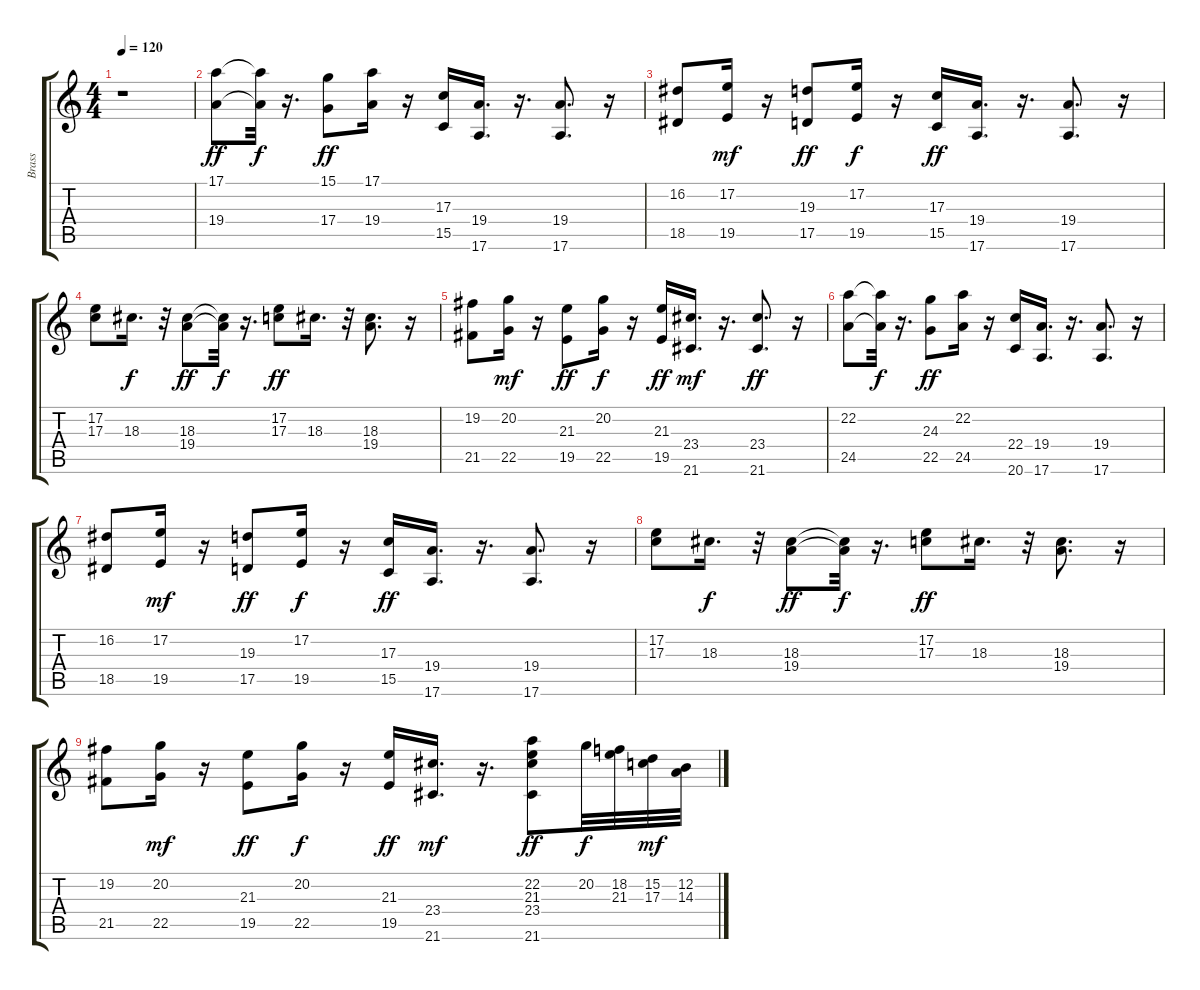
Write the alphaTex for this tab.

\track ("Brass " "Brass ") {instrument brasssection}
\staff {score tabs}
\tuning (E4 B3 G3 D3 A2 E2) {hide}
\ts (4 4)
\tempo 120
\clef g2
\ks c
r.1{dy f} |
(17.1 19.4).8{dy ff} (17.1{t} 19.4{t}).32{dy f} r.16{d} (15.1 17.4).8{dy ff} (17.1 19.4).16 r.16 (17.3 15.5).16 (19.4 17.6).16{d} r.16{d} (19.4 17.6).8{d} r.16 |
(16.2 18.5).8 (17.2 19.5).16{dy mf} r.16 (19.3 17.5).8{dy ff} (17.2 19.5).16{dy f} r.16 (17.3 15.5).16{dy ff} (19.4 17.6).16{d} r.16{d} (19.4 17.6).8{d} r.16 |
(17.2 17.3).8 18.3.16{d dy f} r.32 (18.3 19.4).8{dy ff} (18.3{t} 19.4{t}).32{dy f} r.16{d} (17.2 17.3).8{dy ff} 18.3.16{d} r.32 (18.3 19.4).8{d} r.16 |
(19.2 21.5).8 (20.2 22.5).16{dy mf} r.16 (21.3 19.5).8{dy ff} (20.2 22.5).16{dy f} r.16 (21.3 19.5).16{dy ff} (23.4 21.6).16{d dy mf} r.16{d} (23.4 21.6).8{d dy ff} r.16 |
(22.2 24.5).8 (22.2{t} 24.5{t}).32{dy f} r.16{d} (24.3 22.5).8{dy ff} (22.2 24.5).16 r.16 (22.4 20.6).16 (19.4 17.6).16{d} r.16{d} (19.4 17.6).8{d} r.16 |
(16.2 18.5).8 (17.2 19.5).16{dy mf} r.16 (19.3 17.5).8{dy ff} (17.2 19.5).16{dy f} r.16 (17.3 15.5).16{dy ff} (19.4 17.6).16{d} r.16{d} (19.4 17.6).8{d} r.16 |
(17.2 17.3).8 18.3.16{d dy f} r.32 (18.3 19.4).8{dy ff} (18.3{t} 19.4{t}).32{dy f} r.16{d} (17.2 17.3).8{dy ff} 18.3.16{d} r.32 (18.3 19.4).8{d} r.16 |
(19.2 21.5).8 (20.2 22.5).16{dy mf} r.16 (21.3 19.5).8{dy ff} (20.2 22.5).16{dy f} r.16 (21.3 19.5).16{dy ff} (23.4 21.6).16{d dy mf} r.16{d} (22.2 21.3 23.4 21.6).8{dy ff} 20.2.32{dy f} (18.2 21.3).32 (15.2 17.3).32{dy mf} (12.2 14.3).32
